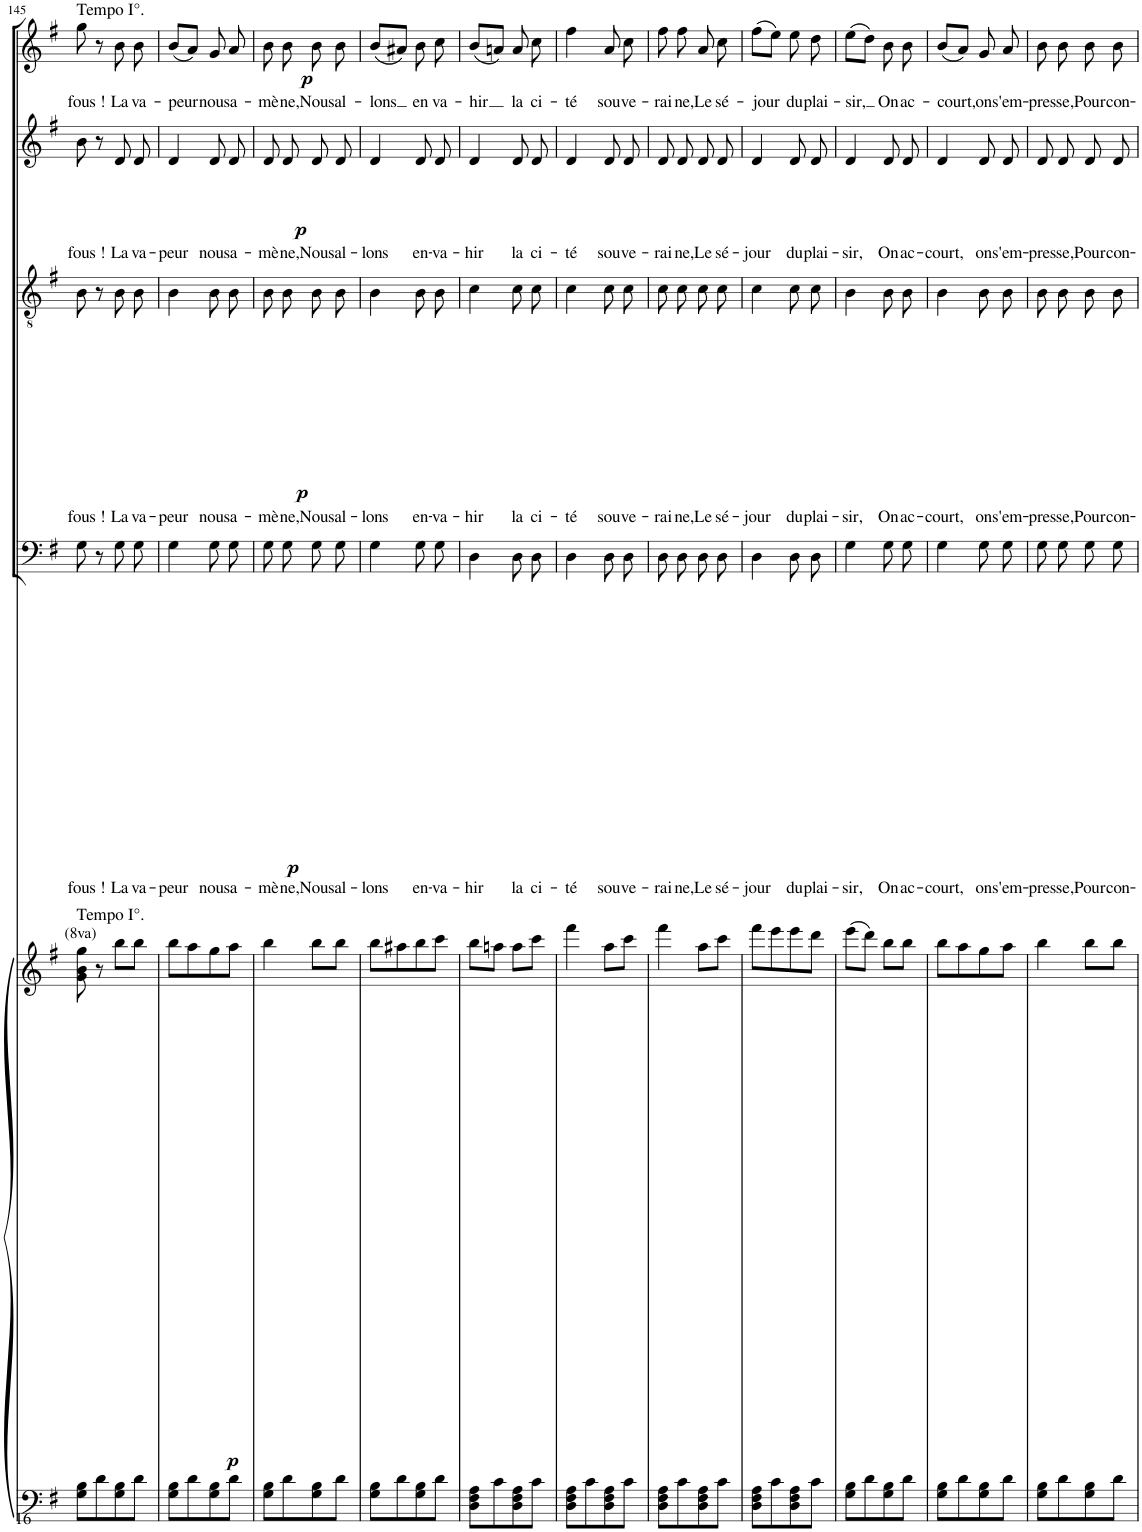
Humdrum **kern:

**kern	**kern	**dynam	**kern	**text	**dynam	**kern	**text	**dynam	**kern	**text	**dynam	**kern	**text	**dynam
*part5	*part5	*part5	*part4	*part4	*part4	*part3	*part3	*part3	*part2	*part2	*part2	*part1	*part1	*part1
*staff6	*staff5	*staff5/6	*staff4	*staff4	*staff4	*staff3	*staff3	*staff3	*staff2	*staff2	*staff2	*staff1	*staff1	*staff1
*I"Piano	*	*	*I"Basses	*	*	*I"Ténors	*	*	*I"Alti	*	*	*I"Soprani	*	*
*I'Pno	*	*	*	*	*	*	*	*	*	*	*	*	*	*
!!LO:PB:g=z
*clefF4	*clefG2	*	*clefF4	*	*	*clefGv2	*	*	*clefG2	*	*	*clefG2	*	*
*k[f#]	*k[f#]	*	*k[f#]	*	*	*k[f#]	*	*	*k[f#]	*	*	*k[f#]	*	*
*M2/4	*M2/4	*	*M2/4	*	*	*M2/4	*	*	*M2/4	*	*	*M2/4	*	*
=145	=145	=145	=145	=145	=145	=145	=145	=145	=145	=145	=145	=145	=145	=145
!	!	!	!	!	!	!	!	!	!	!	!	!LO:TX:a:t=Tempo I°.	!	!
!	!LO:TX:a:t=Tempo I°.	!	!	!	!	!	!	!	!	!	!	!	!	!
!	!	!	!	!LO:LY:b	!	!	!LO:LY:b	!	!	!LO:LY:b	!	!	!LO:LY:b	!
8G\ 8B\L	8gg\ 8bb\ 8ggg\	.	8G\	fous !	.	8B\	fous !	.	8b\	fous !	.	8gg\	fous !	.
!	!	!LO:DY:b	!	!	!	!	!	!	!	!	!	!	!	!
8d\	8r	p	8r	.	.	8r	.	.	8r	.	.	8r	.	.
!	!	!	!	!LO:LY:b	!LO:DY:b	!	!LO:LY:b	!LO:DY:b	!	!LO:LY:b	!LO:DY:b	!	!LO:LY:b	!LO:DY:b
8G\ 8B\	8bb\L	.	8G\L	La	p	8B\L	La	p	8d/L	La	p	8b\	La	p
!	!	!	!	!LO:LY:b	!	!	!LO:LY:b	!	!	!LO:LY:b	!	!	!LO:LY:b	!
8d\J	8bb\J	.	8G\J	va-	.	8B\J	va-	.	8d/J	va-	.	8b\	va-	.
=146	=146	=146	=146	=146	=146	=146	=146	=146	=146	=146	=146	=146	=146	=146
!	!	!	!	!LO:LY:b	!	!	!LO:LY:b	!	!	!LO:LY:b	!	!	!LO:LY:b	!
8G\ 8B\L	8bb\L	.	4G\	-peur	.	4B\	-peur	.	4d/	-peur	.	(8b/L	-peur	.
8d\	8aa\	.	.	.	.	.	.	.	.	.	.	8a/J)	.	.
!	!	!	!	!LO:LY:b	!	!	!LO:LY:b	!	!	!LO:LY:b	!	!	!LO:LY:b	!
8G\ 8B\	8gg\	.	8G\L	nous	.	8B\L	nous	.	8d/L	nous	.	8g/	nous	.
!	!	!	!	!LO:LY:b	!	!	!LO:LY:b	!	!	!LO:LY:b	!	!	!LO:LY:b	!
8d\J	8aa\J	.	8G\J	a-	.	8B\J	a-	.	8d/J	a-	.	8a/	a-	.
=147	=147	=147	=147	=147	=147	=147	=147	=147	=147	=147	=147	=147	=147	=147
!	!	!	!	!LO:LY:b	!	!	!LO:LY:b	!	!	!LO:LY:b	!	!	!LO:LY:b	!
8G\ 8B\L	4bb\	.	8G\L	-mè-	.	8B\L	-mè-	.	8d/L	-mè-	.	8b\	-mè-	.
!	!	!	!	!LO:LY:b	!	!	!LO:LY:b	!	!	!LO:LY:b	!	!	!LO:LY:b	!
8d\	.	.	8G\J	-ne,	.	8B\J	-ne,	.	8d/J	-ne,	.	8b\	-ne,	.
!	!	!	!	!LO:LY:b	!	!	!LO:LY:b	!	!	!LO:LY:b	!	!	!LO:LY:b	!
8G\ 8B\	8bb\L	.	8G\L	Nous	.	8B\L	Nous	.	8d/L	Nous	.	8b\	Nous	.
!	!	!	!	!LO:LY:b	!	!	!LO:LY:b	!	!	!LO:LY:b	!	!	!LO:LY:b	!
8d\J	8bb\J	.	8G\J	al-	.	8B\J	al-	.	8d/J	al-	.	8b\	al-	.
=148	=148	=148	=148	=148	=148	=148	=148	=148	=148	=148	=148	=148	=148	=148
!	!	!	!	!LO:LY:b	!	!	!LO:LY:b	!	!	!LO:LY:b	!	!	!LO:LY:b	!
8G\ 8B\L	8bb\L	.	4G\	-lons	.	4B\	-lons	.	4d/	-lons	.	(8b/L	-lons	.
8d\	8aa#X\	.	.	.	.	.	.	.	.	.	.	8a#X/J)	.	.
!	!	!	!	!LO:LY:b	!	!	!LO:LY:b	!	!	!LO:LY:b	!	!	!LO:LY:b	!
8G\ 8B\	8bb\	.	8G\L	en-	.	8B\L	en-	.	8d/L	en-	.	8b\	en	.
!	!	!	!	!LO:LY:b	!	!	!LO:LY:b	!	!	!LO:LY:b	!	!	!LO:LY:b	!
8d\J	8ccc\J	.	8G\J	-va-	.	8B\J	-va-	.	8d/J	-va-	.	8cc\	-va-	.
=149	=149	=149	=149	=149	=149	=149	=149	=149	=149	=149	=149	=149	=149	=149
!	!	!	!	!LO:LY:b	!	!	!LO:LY:b	!	!	!LO:LY:b	!	!	!LO:LY:b	!
8D\ 8F#\ 8A\L	8bb\L	.	4D\	-hir	.	4c\	-hir	.	4d/	-hir	.	(8b/L	-hir	.
8c\	8aan\J	.	.	.	.	.	.	.	.	.	.	8an/J)	.	.
!	!	!	!	!LO:LY:b	!	!	!LO:LY:b	!	!	!LO:LY:b	!	!	!LO:LY:b	!
8D\ 8F#\ 8A\	8aa\L	.	8D\L	la	.	8c\L	la	.	8d/L	la	.	8a/	la	.
!	!	!	!	!LO:LY:b	!	!	!LO:LY:b	!	!	!LO:LY:b	!	!	!LO:LY:b	!
8c\J	8ccc\J	.	8D\J	ci-	.	8c\J	ci-	.	8d/J	ci-	.	8cc\	ci-	.
=150	=150	=150	=150	=150	=150	=150	=150	=150	=150	=150	=150	=150	=150	=150
!	!	!	!	!LO:LY:b	!	!	!LO:LY:b	!	!	!LO:LY:b	!	!	!LO:LY:b	!
8D\ 8F#\ 8A\L	4fff#\	.	4D\	-té	.	4c\	-té	.	4d/	-té	.	4ff#\	-té	.
8c\	.	.	.	.	.	.	.	.	.	.	.	.	.	.
!	!	!	!	!LO:LY:b	!	!	!LO:LY:b	!	!	!LO:LY:b	!	!	!LO:LY:b	!
8D\ 8F#\ 8A\	8aa\L	.	8D\L	sou-	.	8c\L	sou-	.	8d/L	sou-	.	8a/	sou-	.
!	!	!	!	!LO:LY:b	!	!	!LO:LY:b	!	!	!LO:LY:b	!	!	!LO:LY:b	!
8c\J	8ccc\J	.	8D\J	-ve-	.	8c\J	-ve-	.	8d/J	-ve-	.	8cc\	-ve-	.
=151	=151	=151	=151	=151	=151	=151	=151	=151	=151	=151	=151	=151	=151	=151
!	!	!	!	!LO:LY:b	!	!	!LO:LY:b	!	!	!LO:LY:b	!	!	!LO:LY:b	!
8D\ 8F#\ 8A\L	4fff#\	.	8D\L	-rai-	.	8c\L	-rai-	.	8d/L	-rai-	.	8ff#\	-rai-	.
!	!	!	!	!LO:LY:b	!	!	!LO:LY:b	!	!	!LO:LY:b	!	!	!LO:LY:b	!
8c\	.	.	8D\J	-ne,	.	8c\J	-ne,	.	8d/J	-ne,	.	8ff#\	-ne,	.
!	!	!	!	!LO:LY:b	!	!	!LO:LY:b	!	!	!LO:LY:b	!	!	!LO:LY:b	!
8D\ 8F#\ 8A\	8aa\L	.	8D\L	Le	.	8c\L	Le	.	8d/L	Le	.	8a/	Le	.
!	!	!	!	!LO:LY:b	!	!	!LO:LY:b	!	!	!LO:LY:b	!	!	!LO:LY:b	!
8c\J	8ccc\J	.	8D\J	sé-	.	8c\J	sé-	.	8d/J	sé-	.	8cc\	sé-	.
=152	=152	=152	=152	=152	=152	=152	=152	=152	=152	=152	=152	=152	=152	=152
!	!	!	!	!LO:LY:b	!	!	!LO:LY:b	!	!	!LO:LY:b	!	!	!LO:LY:b	!
8D\ 8F#\ 8A\L	8fff#\L	.	4D\	-jour	.	4c\	-jour	.	4d/	-jour	.	(8ff#\L	-jour	.
8c\	8eee\	.	.	.	.	.	.	.	.	.	.	8ee\J)	.	.
!	!	!	!	!LO:LY:b	!	!	!LO:LY:b	!	!	!LO:LY:b	!	!	!LO:LY:b	!
8D\ 8F#\ 8A\	8eee\	.	8D\L	du	.	8c\L	du	.	8d/L	du	.	8ee\	du	.
!	!	!	!	!LO:LY:b	!	!	!LO:LY:b	!	!	!LO:LY:b	!	!	!LO:LY:b	!
8c\J	8ddd\J	.	8D\J	plai-	.	8c\J	plai-	.	8d/J	plai-	.	8dd\	plai-	.
=153	=153	=153	=153	=153	=153	=153	=153	=153	=153	=153	=153	=153	=153	=153
!	!	!	!	!LO:LY:b	!	!	!LO:LY:b	!	!	!LO:LY:b	!	!	!LO:LY:b	!
8G\ 8B\L	(8eee\L	.	4G\	-sir,	.	4B\	-sir,	.	4d/	-sir,	.	(8ee\L	-sir,	.
8d\	8ddd\J)	.	.	.	.	.	.	.	.	.	.	8dd\J)	.	.
!	!	!	!	!LO:LY:b	!	!	!LO:LY:b	!	!	!LO:LY:b	!	!	!LO:LY:b	!
8G\ 8B\	8bb\L	.	8G\L	On	.	8B\L	On	.	8d/L	On	.	8b\	On	.
!	!	!	!	!LO:LY:b	!	!	!LO:LY:b	!	!	!LO:LY:b	!	!	!LO:LY:b	!
8d\J	8bb\J	.	8G\J	ac-	.	8B\J	ac-	.	8d/J	ac-	.	8b\	ac-	.
=154	=154	=154	=154	=154	=154	=154	=154	=154	=154	=154	=154	=154	=154	=154
!	!	!	!	!LO:LY:b	!	!	!LO:LY:b	!	!	!LO:LY:b	!	!	!LO:LY:b	!
8G\ 8B\L	8bb\L	.	4G\	-court,	.	4B\	-court,	.	4d/	-court,	.	(8b/L	-court,	.
8d\	8aa\	.	.	.	.	.	.	.	.	.	.	8a/J)	.	.
!	!	!	!	!LO:LY:b	!	!	!LO:LY:b	!	!	!LO:LY:b	!	!	!LO:LY:b	!
8G\ 8B\	8gg\	.	8G\L	on	.	8B\L	on	.	8d/L	on	.	8g/	on	.
!	!	!	!	!LO:LY:b	!	!	!LO:LY:b	!	!	!LO:LY:b	!	!	!LO:LY:b	!
8d\J	8aa\J	.	8G\J	s'em-	.	8B\J	s'em-	.	8d/J	s'em-	.	8a/	s'em-	.
=155	=155	=155	=155	=155	=155	=155	=155	=155	=155	=155	=155	=155	=155	=155
!	!	!	!	!LO:LY:b	!	!	!LO:LY:b	!	!	!LO:LY:b	!	!	!LO:LY:b	!
8G\ 8B\L	4bb\	.	8G\L	-pres-	.	8B\L	-pres-	.	8d/L	-pres-	.	8b\	-pres-	.
!	!	!	!	!LO:LY:b	!	!	!LO:LY:b	!	!	!LO:LY:b	!	!	!LO:LY:b	!
8d\	.	.	8G\J	-se,	.	8B\J	-se,	.	8d/J	-se,	.	8b\	-se,	.
!	!	!	!	!LO:LY:b	!	!	!LO:LY:b	!	!	!LO:LY:b	!	!	!LO:LY:b	!
8G\ 8B\	8bb\L	.	8G\L	Pour	.	8B\L	Pour	.	8d/L	Pour	.	8b\	Pour	.
!	!	!	!	!LO:LY:b	!	!	!LO:LY:b	!	!	!LO:LY:b	!	!	!LO:LY:b	!
8d\J	8bb\J	.	8G\J	con-	.	8B\J	con-	.	8d/J	con-	.	8b\	con-	.
=	=	=	=	=	=	=	=	=	=	=	=	=	=	=
*-	*-	*-	*-	*-	*-	*-	*-	*-	*-	*-	*-	*-	*-	*-
